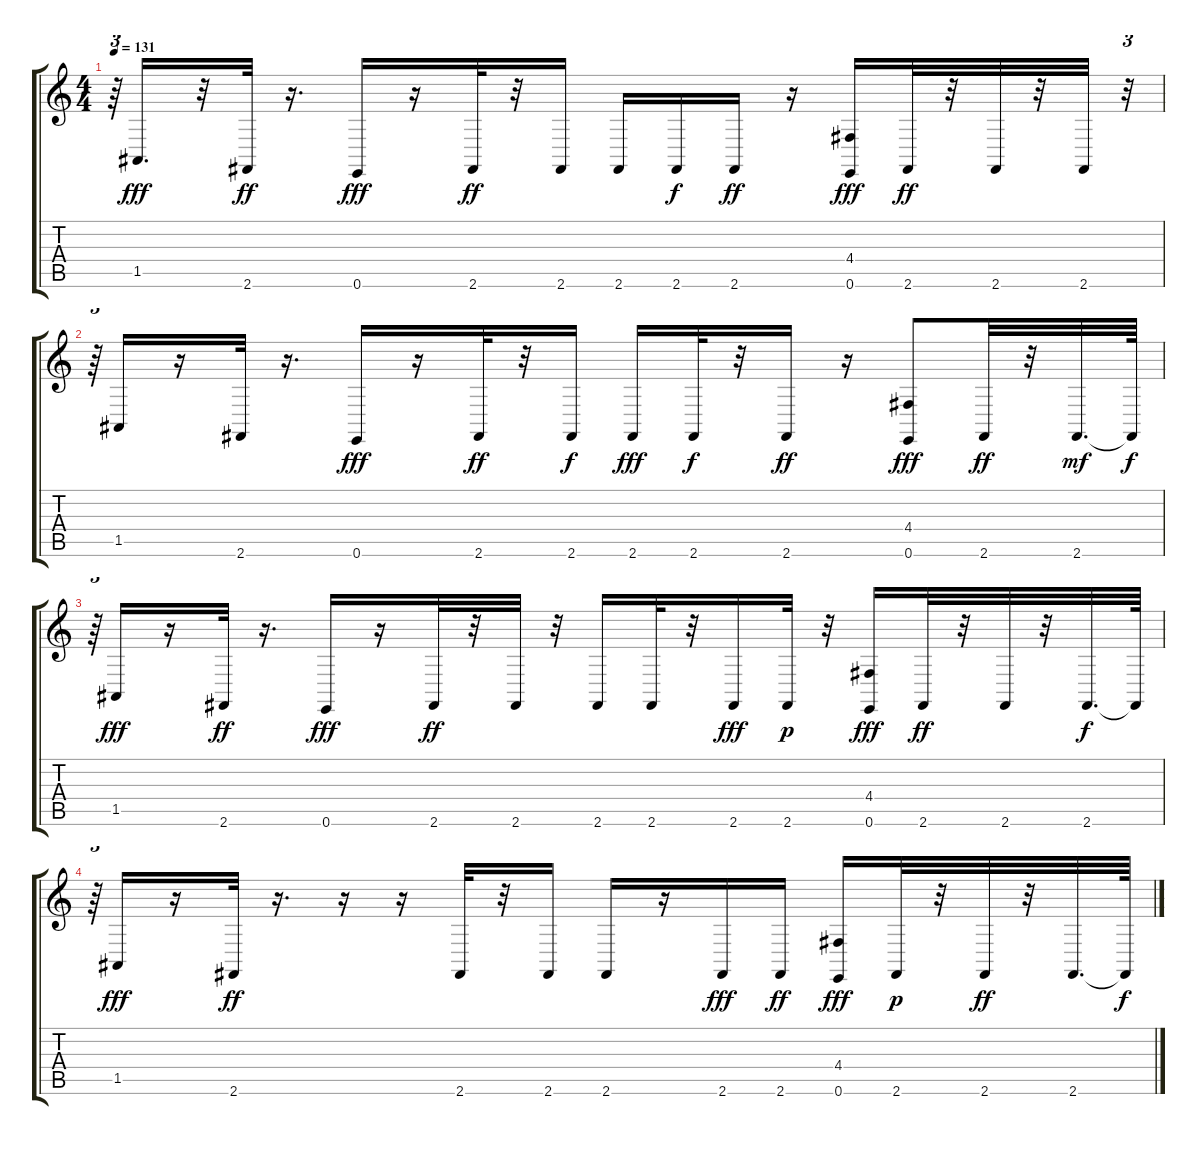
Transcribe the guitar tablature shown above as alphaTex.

\track "" {instrument synthdrum}
\staff {score tabs}
\tuning (E4 B3 G3 D3 A2 E2) {hide}
\ts (4 4)
\tempo 131
\clef g2
\ks c
r.64{tu (3 2) dy f} 1.5.16{d dy fff} r.32 2.6.32{dy ff} r.16{d} 0.6.16{dy fff} r.16 2.6.32{dy ff} r.32 2.6.16 2.6.16 2.6.16{dy f} 2.6.16{dy ff} r.16 (4.4 0.6).16{dy fff} 2.6.32{dy ff} r.32 2.6.32 r.32 2.6.32 r.32{tu (3 2)} |
r.64{tu (3 2)} 1.5.16 r.16 2.6.32 r.16{d} 0.6.16{dy fff} r.16 2.6.32{dy ff} r.32 2.6.16{dy f} 2.6.16{dy fff} 2.6.32{dy f} r.32 2.6.16{dy ff} r.16 (4.4 0.6).8{dy fff} 2.6.32{dy ff} r.32 2.6.32{d dy mf} 2.6{t}.64{dy f} |
r.64{tu (3 2)} 1.5.16{dy fff} r.16 2.6.32{dy ff} r.16{d} 0.6.16{dy fff} r.16 2.6.32{dy ff} r.32 2.6.32 r.32 2.6.16 2.6.32 r.32 2.6.16{dy fff} 2.6.32{dy p} r.32 (4.4 0.6).16{dy fff} 2.6.32{dy ff} r.32 2.6.32 r.32 2.6.32{d dy f} 2.6{t}.64 |
r.64{tu (3 2)} 1.5.16{dy fff} r.16 2.6.32{dy ff} r.16{d} r.16 r.16 2.6.32 r.32 2.6.16 2.6.16 r.16 2.6.16{dy fff} 2.6.16{dy ff} (4.4 0.6).16{dy fff} 2.6.32{dy p} r.32 2.6.32{dy ff} r.32 2.6.32{d} 2.6{t}.64{dy f}
